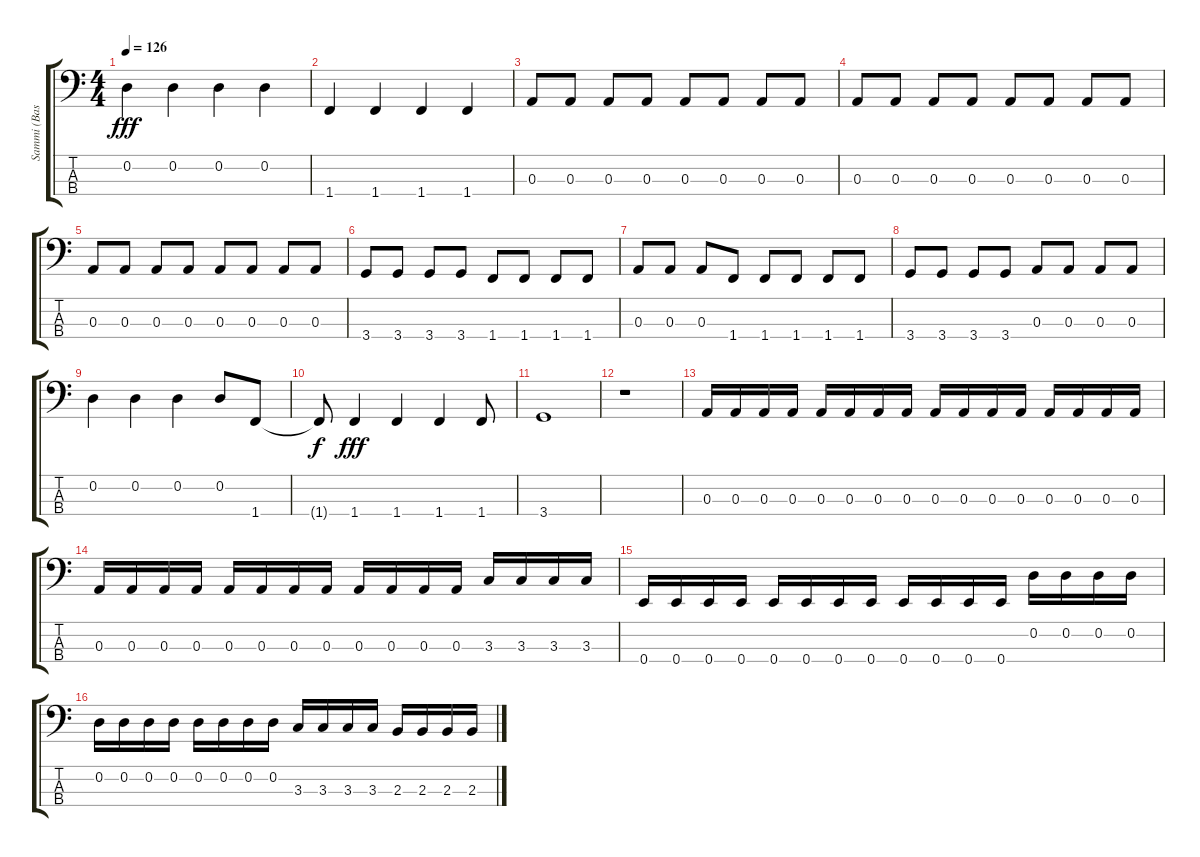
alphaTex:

\track ("Sammi (Bass Guitar)" "Sammi (Bas") {instrument electricbassfinger}
\staff {score tabs}
\tuning (G2 D2 A1 E1) {hide}
\ts (4 4)
\tempo 126
\clef f4
\ks c
0.2.4{dy fff} 0.2.4 0.2.4 0.2.4 |
1.4.4 1.4.4 1.4.4 1.4.4 |
0.3.8 0.3.8 0.3.8 0.3.8 0.3.8 0.3.8 0.3.8 0.3.8 |
0.3.8 0.3.8 0.3.8 0.3.8 0.3.8 0.3.8 0.3.8 0.3.8 |
0.3.8 0.3.8 0.3.8 0.3.8 0.3.8 0.3.8 0.3.8 0.3.8 |
3.4.8 3.4.8 3.4.8 3.4.8 1.4.8 1.4.8 1.4.8 1.4.8 |
0.3.8 0.3.8 0.3.8 1.4.8 1.4.8 1.4.8 1.4.8 1.4.8 |
3.4.8 3.4.8 3.4.8 3.4.8 0.3.8 0.3.8 0.3.8 0.3.8 |
0.2.4 0.2.4 0.2.4 0.2.8 1.4.8 |
1.4{t}.8{dy f} 1.4.4{dy fff} 1.4.4 1.4.4 1.4.8 |
3.4.1 |
r.1 |
0.3.16 0.3.16 0.3.16 0.3.16 0.3.16 0.3.16 0.3.16 0.3.16 0.3.16 0.3.16 0.3.16 0.3.16 0.3.16 0.3.16 0.3.16 0.3.16 |
0.3.16 0.3.16 0.3.16 0.3.16 0.3.16 0.3.16 0.3.16 0.3.16 0.3.16 0.3.16 0.3.16 0.3.16 3.3.16 3.3.16 3.3.16 3.3.16 |
0.4.16 0.4.16 0.4.16 0.4.16 0.4.16 0.4.16 0.4.16 0.4.16 0.4.16 0.4.16 0.4.16 0.4.16 0.2.16 0.2.16 0.2.16 0.2.16 |
0.2.16 0.2.16 0.2.16 0.2.16 0.2.16 0.2.16 0.2.16 0.2.16 3.3.16 3.3.16 3.3.16 3.3.16 2.3.16 2.3.16 2.3.16 2.3.16
